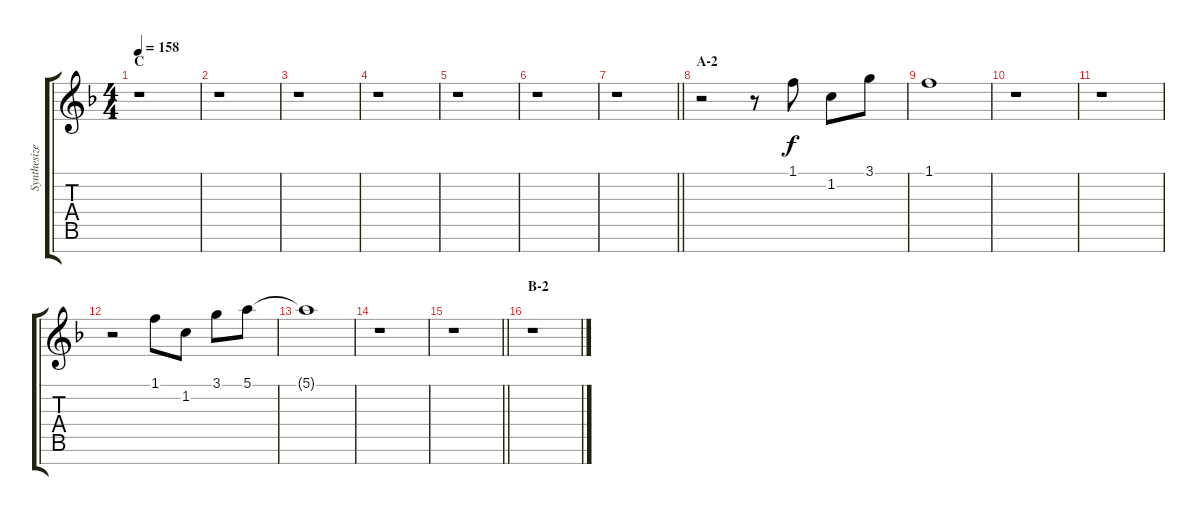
\track ("Synthesizer II" "Synthesize") {instrument lead1square}
\staff {score tabs}
\tuning (E5 B4 G4 D4 A3 E3 B2) {hide}
\ts (4 4)
\section ("" "C")
\tempo 158
\clef g2
\ks f
r.1{dy f} |
r.1 |
r.1 |
r.1 |
r.1 |
r.1 |
\barLineRight lightlight
r.1 |
\section ("" "A-2")
r.2 r.8 1.1.8 1.2.8 3.1.8 |
1.1.1 |
r.1 |
r.1 |
r.2 1.1.8 1.2.8 3.1.8 5.1.8 |
5.1{t}.1 |
r.1 |
\barLineRight lightlight
r.1 |
\section ("" "B-2")
r.1
